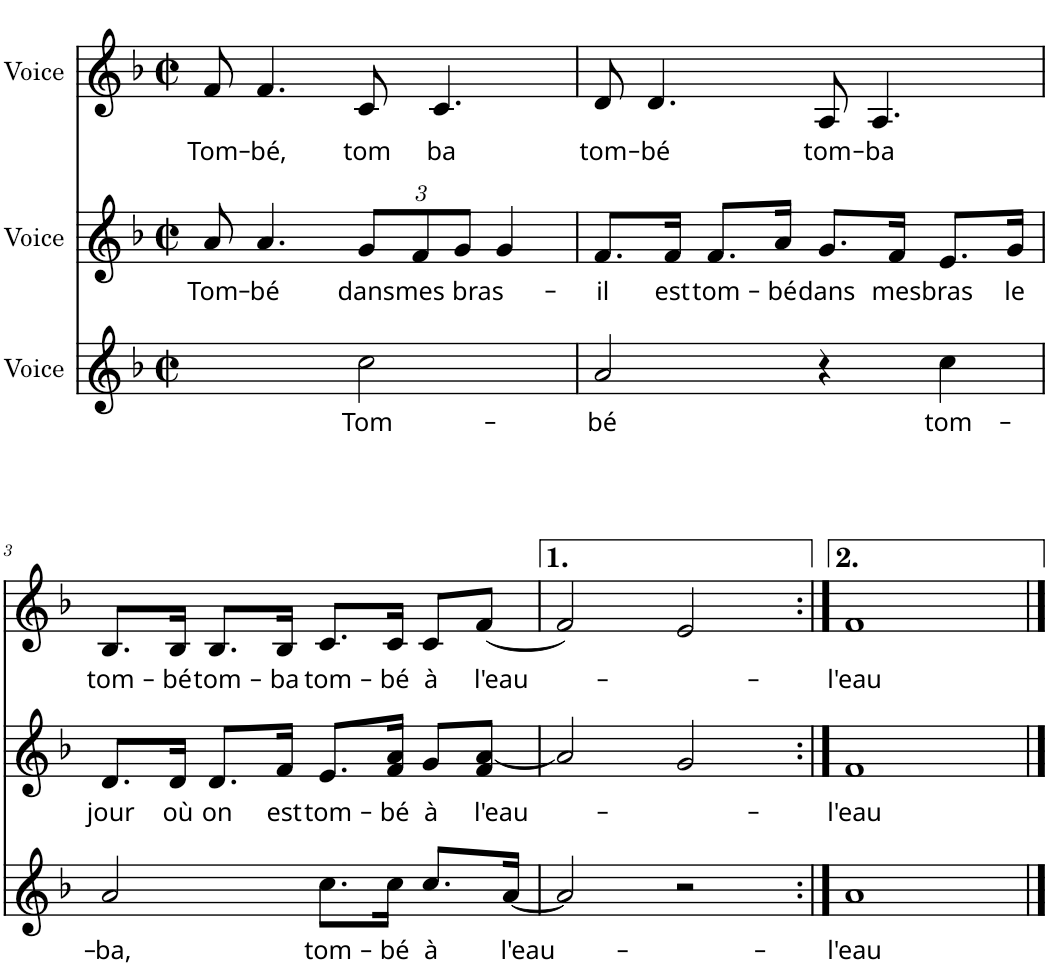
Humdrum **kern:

**kern	**text	**kern	**text	**kern	**text
*part3	*part3	*part2	*part2	*part1	*part1
*staff3	*staff3	*staff2	*staff2	*staff1	*staff1
*I"Voice	*	*I"Voice	*	*I"Voice	*
*I'V	*	*I'V	*	*I'V	*
*clefG2	*	*clefG2	*	*clefG2	*
*k[b-]	*	*k[b-]	*	*k[b-]	*
*M2/2	*	*M2/2	*	*M2/2	*
*met(c|)	*	*met(c|)	*	*met(c|)	*
=1	=1	=1	=1	=1	=1
!	!	!	!LO:LY:b	!	!LO:LY:b
2ryy	.	8a/	Tom-	8f/	Tom-
!	!	!	!LO:LY:b	!	!LO:LY:b
.	.	4.a/	-bé	4.f/	-bé,
!	!LO:LY:b	!	!	!	!
*	*	*Xbrackettup	*	*	*
!	!	!	!LO:LY:b	!	!LO:LY:b
2cc\	Tom-	12g/L	dans	8c/	tom
!	!	!	!LO:LY:b	!	!
.	.	12f/	mes	.	.
!	!	!	!	!	!LO:LY:b
.	.	.	.	4.c/	ba
!	!	!	!LO:LY:b	!	!
.	.	12g/J	bras-	.	.
.	.	4g/	.	.	.
=2	=2	=2	=2	=2	=2
!	!LO:LY:b	!	!LO:LY:b	!	!LO:LY:b
2a/	-bé	8.f/L	-il	8d/	tom-
!	!	!	!	!	!LO:LY:b
.	.	.	.	4.d/	-bé
!	!	!	!LO:LY:b	!	!
.	.	16f/Jk	est	.	.
!	!	!	!LO:LY:b	!	!
.	.	8.f/L	tom-	.	.
!	!	!	!LO:LY:b	!	!
.	.	16a/Jk	-bé	.	.
!	!	!	!LO:LY:b	!	!LO:LY:b
4r	.	8.g/L	dans	8A/	tom-
!	!	!	!	!	!LO:LY:b
.	.	.	.	4.A/	-ba
!	!	!	!LO:LY:b	!	!
.	.	16f/Jk	mes	.	.
!	!LO:LY:b	!	!LO:LY:b	!	!
4cc\	tom-	8.e/L	bras	.	.
!	!	!	!LO:LY:b	!	!
.	.	16g/Jk	le	.	.
!!LO:LB:g=z
=3	=3	=3	=3	=3	=3
!	!LO:LY:b	!	!LO:LY:b	!	!LO:LY:b
2a/	-ba,	8.d/L	jour	8.B-/L	tom-
!	!	!	!LO:LY:b	!	!LO:LY:b
.	.	16d/Jk	où	16B-/Jk	-bé
!	!	!	!LO:LY:b	!	!LO:LY:b
.	.	8.d/L	on	8.B-/L	tom-
!	!	!	!LO:LY:b	!	!LO:LY:b
.	.	16f/Jk	est	16B-/Jk	-ba
!	!LO:LY:b	!	!LO:LY:b	!	!LO:LY:b
8.cc\L	tom-	8.e/L	tom-	8.c/L	tom-
!	!LO:LY:b	!	!LO:LY:b	!	!LO:LY:b
16cc\Jk	-bé	16f/ 16a/Jk	-bé	16c/Jk	-bé
!	!LO:LY:b	!	!LO:LY:b	!	!LO:LY:b
8.cc/L	à	8g/L	à	8c/L	à
!	!	!	!LO:LY:b	!	!LO:LY:b
.	.	8f/ [<8a/J	l'eau-	[<8f/J	l'eau-
!	!LO:LY:b	!	!	!	!
[<16a/Jk	l'eau-	.	.	.	.
=4	=4	=4	=4	=4	=4
2a/]	.	2a/]	.	2f/]	.
2r	.	2g/	.	2e/	.
=5:|!	=5:|!	=5:|!	=5:|!	=5:|!	=5:|!
!	!LO:LY:b	!	!LO:LY:b	!	!LO:LY:b
1a	-l'eau	1f	-l'eau	1f	-l'eau
==	==	==	==	==	==
*-	*-	*-	*-	*-	*-
